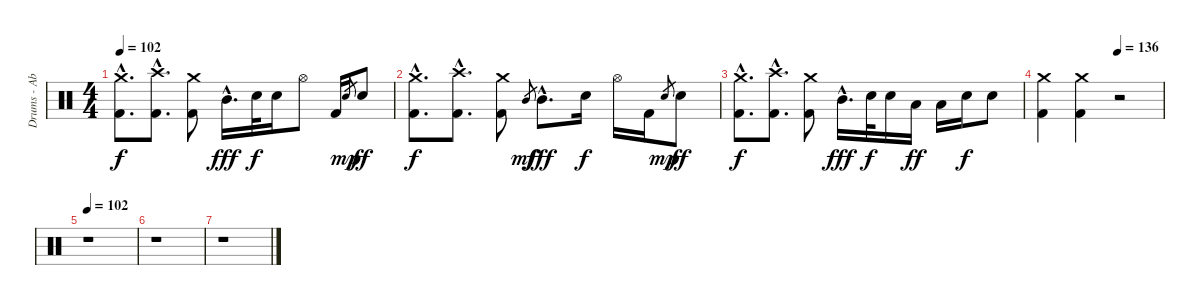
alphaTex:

\track ("Drums - Abe Cunningham" "Drums - Ab") {instrument percussion}
\staff {score}
\articulation defaults
\ts (4 4)
\tempo 102
\clef neutral
\ks c
("Crash medium (hit)"{hac} "Kick (hit) 2"{hac}).8{d dy f} ("Crash high (hit)"{hac} "Kick (hit) 2"{hac}).8{d} ("Crash medium (hit)" "Kick (hit) 2").8 "Mid Tom (hit)"{hac}.16{d dy fff} "Electric Snare (hit)".32{dy f} "Electric Snare (hit)".16 "Hi-Hat (open)".8 "Kick (hit) 2".16 "Electric Snare (hit)".8{gr dy mp} "Electric Snare (hit)".8{dy ff} |
("Crash medium (hit)"{hac} "Kick (hit) 2"{hac}).8{d dy f} ("Crash high (hit)"{hac} "Kick (hit) 2"{hac}).8{d} ("Crash medium (hit)" "Kick (hit) 2").8 "Mid Tom (hit)".8{gr dy mf} "Mid Tom (hit)"{hac}.8{d dy fff} "Electric Snare (hit)".16{dy f} "Hi-Hat (open)".16 "Kick (hit) 2".16 "Electric Snare (hit)".8{gr dy mp} "Electric Snare (hit)".8{dy ff} |
("Crash medium (hit)"{hac} "Kick (hit) 2"{hac}).8{d dy f} ("Crash high (hit)"{hac} "Kick (hit) 2"{hac}).8{d} ("Crash medium (hit)" "Kick (hit) 2").8 "Mid Tom (hit)"{hac}.16{d dy fff} "Electric Snare (hit)".32{dy f} "Electric Snare (hit)".16 "Low Tom (hit)".16{dy ff} "Low Tom (hit)".16 "Electric Snare (hit)".16{dy f} "Electric Snare (hit)".8 |
\tempo (136 0.625)
("Crash medium (hit)" "Kick (hit) 2").4 ("Crash medium (hit)" "Kick (hit) 2").4 r.2 |
\tempo 102
r.1 |
r.1 |
r.1
